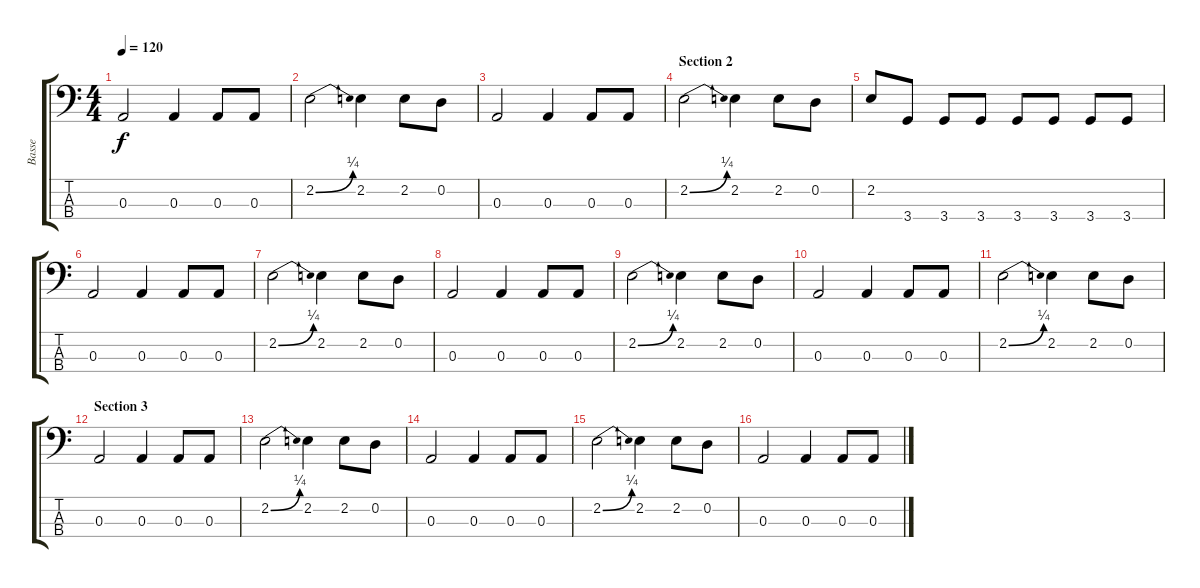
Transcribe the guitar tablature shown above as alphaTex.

\track ("Basse" "Basse") {instrument electricbassfinger}
\staff {score tabs}
\tuning (G2 D2 A1 E1) {hide}
\ts (4 4)
\tempo 120
\clef f4
\ks c
0.3.2{dy f} 0.3.4 0.3.8 0.3.8 |
2.2{be (bend 0 0 60 1)}.2 2.2.4 2.2.8 0.2.8 |
0.3.2 0.3.4 0.3.8 0.3.8 |
\section ("" "Section 2")
2.2{be (bend 0 0 60 1)}.2 2.2.4 2.2.8 0.2.8 |
2.2.8 3.4.8 3.4.8 3.4.8 3.4.8 3.4.8 3.4.8 3.4.8 |
0.3.2 0.3.4 0.3.8 0.3.8 |
2.2{be (bend 0 0 60 1)}.2 2.2.4 2.2.8 0.2.8 |
0.3.2 0.3.4 0.3.8 0.3.8 |
2.2{be (bend 0 0 60 1)}.2 2.2.4 2.2.8 0.2.8 |
0.3.2 0.3.4 0.3.8 0.3.8 |
2.2{be (bend 0 0 60 1)}.2 2.2.4 2.2.8 0.2.8 |
\section ("" "Section 3")
0.3.2 0.3.4 0.3.8 0.3.8 |
2.2{be (bend 0 0 60 1)}.2 2.2.4 2.2.8 0.2.8 |
0.3.2 0.3.4 0.3.8 0.3.8 |
2.2{be (bend 0 0 60 1)}.2 2.2.4 2.2.8 0.2.8 |
0.3.2 0.3.4 0.3.8 0.3.8
